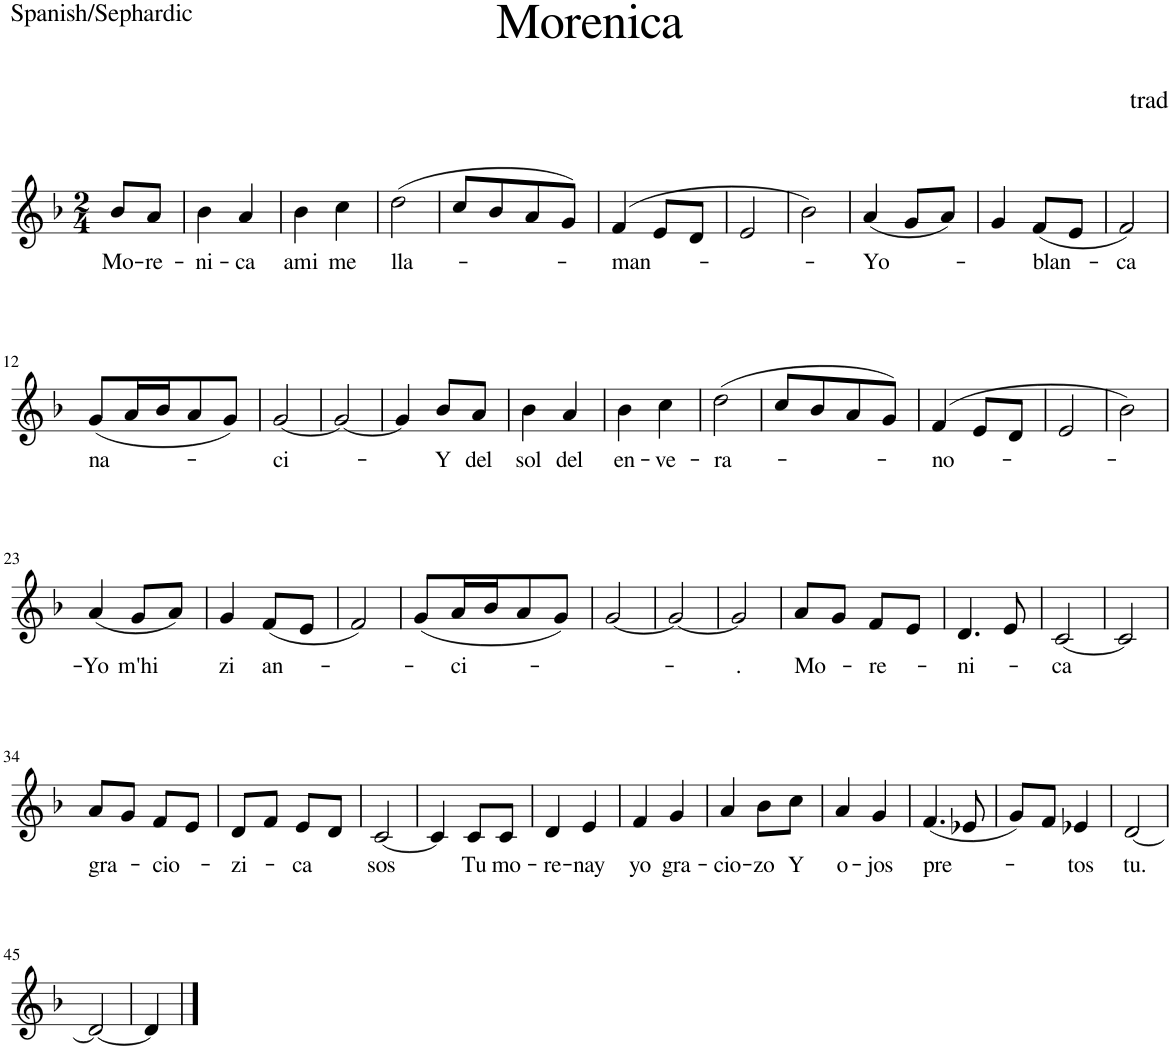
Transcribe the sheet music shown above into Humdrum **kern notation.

**kern	**text
*part1	*part1
*staff1	*staff1
*I"Piano	*
*I'Pno	*
*clefG2	*
*k[b-]	*
*M2/4	*
=1	=1
!	!LO:LY:b
8b-/L	Mo-
!	!LO:LY:b
8a/J	-re-
=2	=2
!	!LO:LY:b
4b-\	-ni-
!	!LO:LY:b
4a/	-ca
=3	=3
!	!LO:LY:b
4b-\	ami
!	!LO:LY:b
4cc\	me
=4	=4
!	!LO:LY:b
(2dd\	lla-
=5	=5
8cc/L	.
8b-/	.
8a/	.
8g/J)	.
=6	=6
!	!LO:LY:b
(4f/	-man-
8e/L	.
8d/J	.
=7	=7
2e/	.
=8	=8
2b-\)	.
=9	=9
!	!LO:LY:b
(4a/	-Yo-
8g/L	.
8a/J)	.
=10	=10
4g/	.
!	!LO:LY:b
(8f/L	-blan-
8e/J	.
=11	=11
!	!LO:LY:b
2f/)	-ca
!!LO:LB:g=z
=12	=12
!	!LO:LY:b
(8g/L	na-
16a/L	.
16b-/J	.
8a/	.
8g/J)	.
=13	=13
!	!LO:LY:b
[2g/	-ci-
=14	=14
2g/_	.
=15	=15
4g/]	.
!	!LO:LY:b
8b-/L	-Y
!	!LO:LY:b
8a/J	del
=16	=16
!	!LO:LY:b
4b-\	sol
!	!LO:LY:b
4a/	del
=17	=17
!	!LO:LY:b
4b-\	en-
!	!LO:LY:b
4cc\	-ve-
=18	=18
!	!LO:LY:b
(2dd\	-ra-
=19	=19
8cc/L	.
8b-/	.
8a/	.
8g/J)	.
=20	=20
!	!LO:LY:b
(4f/	-no-
8e/L	.
8d/J	.
=21	=21
2e/	.
=22	=22
2b-\)	.
!!LO:LB:g=z
=23	=23
!	!LO:LY:b
(4a/	-Yo
!	!LO:LY:b
8g/L	m'hi
8a/J)	.
=24	=24
!	!LO:LY:b
4g/	zi
!	!LO:LY:b
(8f/L	an-
8e/J	.
=25	=25
2f/)	.
=26	=26
(8g/L	.
!	!LO:LY:b
16a/L	-ci-
16b-/J	.
8a/	.
8g/J)	.
=27	=27
[2g/	.
=28	=28
2g/_	.
=29	=29
!	!LO:LY:b
2g/]	-.
=30	=30
!	!LO:LY:b
8a/L	Mo-
8g/J	.
!	!LO:LY:b
8f/L	-re-
8e/J	.
=31	=31
!	!LO:LY:b
4.d/	-ni-
8e/	.
=32	=32
!	!LO:LY:b
[2c/	-ca
=33	=33
2c/]	.
!!LO:LB:g=z
=34	=34
!	!LO:LY:b
8a/L	gra-
8g/J	.
!	!LO:LY:b
8f/L	-cio-
8e/J	.
=35	=35
!	!LO:LY:b
8d/L	-zi-
8f/J	.
!	!LO:LY:b
8e/L	-ca
8d/J	.
=36	=36
!	!LO:LY:b
[2c/	sos
=37	=37
4c/]	.
!	!LO:LY:b
8c/L	Tu
!	!LO:LY:b
8c/J	mo-
=38	=38
!	!LO:LY:b
4d/	-re-
!	!LO:LY:b
4e/	-nay
=39	=39
!	!LO:LY:b
4f/	yo
!	!LO:LY:b
4g/	gra-
=40	=40
!	!LO:LY:b
4a/	-cio-
!	!LO:LY:b
8b-\L	-zo
!	!LO:LY:b
8cc\J	Y
=41	=41
!	!LO:LY:b
4a/	o-
!	!LO:LY:b
4g/	-jos
=42	=42
!	!LO:LY:b
(4.f/	pre-
8e-X/	.
=43	=43
8g/L)	.
8f/J	.
!	!LO:LY:b
4e-X/	-tos
=44	=44
!	!LO:LY:b
[2d/	tu.
!!LO:LB:g=z
=45	=45
2d/_	.
=46	=46
4d/]	.
==	==
*-	*-
